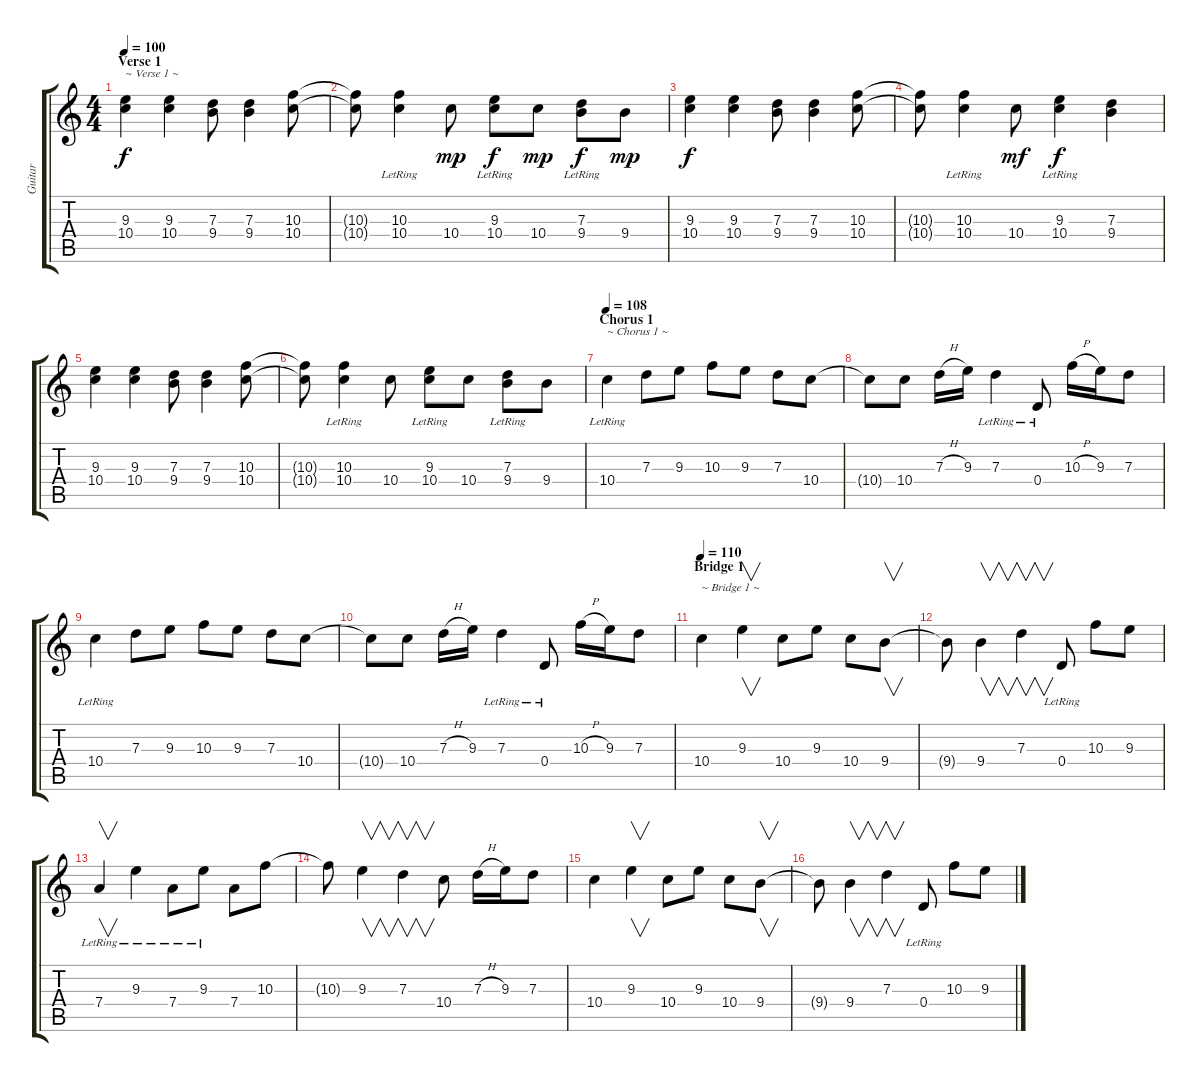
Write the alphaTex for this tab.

\track ("Guitar" "Guitar") {instrument electricguitarclean}
\staff {score tabs}
\tuning (E4 B3 G3 D3 A2 E2) {hide}
\ts (4 4)
\section ("" "Verse 1")
\tempo 100
\clef g2
\ks c
(9.3 10.4).4{txt "~ Verse 1 ~" dy f instrument electricguitarclean} (9.3 10.4).4 (7.3 9.4).8 (7.3 9.4).4 (10.3 10.4).8 |
(10.3{t} 10.4{t}).8 (10.3{lr} 10.4).4 10.4.8{dy mp} (9.3{lr} 10.4).8{dy f} 10.4.8{dy mp} (7.3{lr} 9.4).8{dy f} 9.4.8{dy mp} |
(9.3 10.4).4{dy f} (9.3 10.4).4 (7.3 9.4).8 (7.3 9.4).4 (10.3 10.4).8 |
(10.3{t} 10.4{t}).8 (10.3{lr} 10.4).4 10.4.8{dy mf} (9.3{lr} 10.4).4{dy f} (7.3 9.4).4 |
(9.3 10.4).4 (9.3 10.4).4 (7.3 9.4).8 (7.3 9.4).4 (10.3 10.4).8 |
(10.3{t} 10.4{t}).8 (10.3{lr} 10.4).4 10.4.8 (9.3{lr} 10.4).8 10.4.8 (7.3{lr} 9.4).8 9.4.8 |
\section ("" "Chorus 1")
\tempo 108
10.4{lr}.4{txt "~ Chorus 1 ~"} 7.3.8 9.3.8 10.3.8 9.3.8 7.3.8 10.4.8 |
10.4{t}.8 10.4.8 7.3{h}.16 9.3.16 7.3{lr}.4 0.4{lr}.8 10.3{h}.16 9.3.16 7.3.8 |
10.4{lr}.4 7.3.8 9.3.8 10.3.8 9.3.8 7.3.8 10.4.8 |
10.4{t}.8 10.4.8 7.3{h}.16 9.3.16 7.3{lr}.4 0.4{lr}.8 10.3{h}.16 9.3.16 7.3.8 |
\section ("" "Bridge 1")
\tempo 110
10.4.4{txt "~ Bridge 1 ~"} 9.3.4{v} 10.4.8 9.3.8 10.4.8 9.4.8{v} |
9.4{t}.8 9.4.4{v} 7.3.4{v} 0.4{lr}.8 10.3.8 9.3.8 |
7.4{lr}.4{v} 9.3{lr}.4 7.4{lr}.8 9.3{lr}.8 7.4.8 10.3.8 |
10.3{t}.8 9.3.4{v} 7.3.4{v} 10.4.8 7.3{h}.16 9.3.16 7.3.8 |
10.4.4 9.3.4{v} 10.4.8 9.3.8 10.4.8 9.4.8{v} |
9.4{t}.8 9.4.4{v} 7.3.4{v} 0.4{lr}.8 10.3.8 9.3.8
